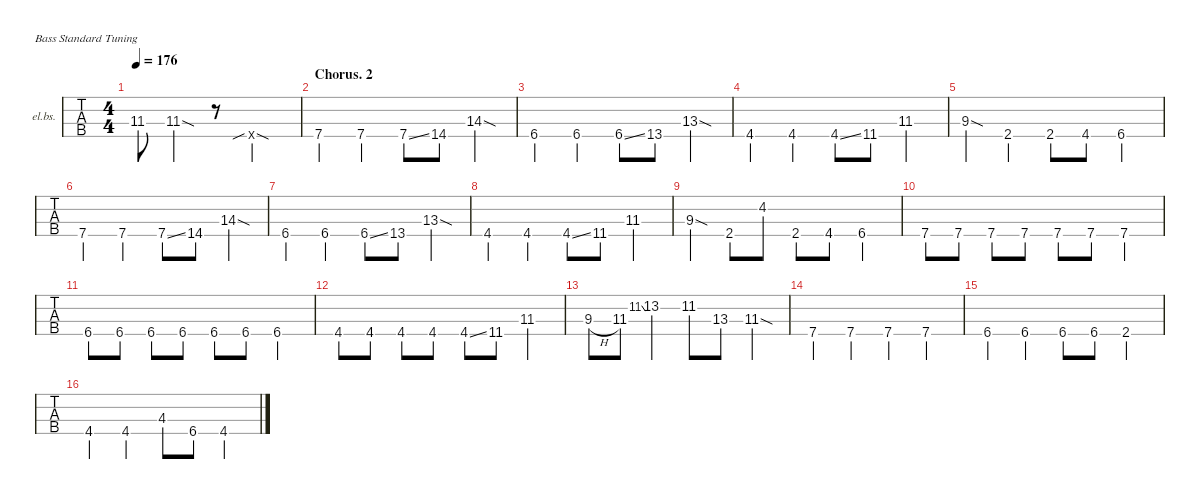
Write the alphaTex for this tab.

\defaultSystemsLayout 4
\hideDynamics
\bracketExtendMode nobrackets
\firstSystemTrackNameOrientation horizontal
\track ("Electric Bass" "el.bs.") {defaultSystemsLayout 4 instrument electricbassfinger}
\staff {tabs}
\tuning (G2 D2 A1 E1)
\ts (4 4)
\tempo 176
\clef f4
\ks f#
11.3{acc #}.8{dy f} 11.3{sod acc #}.4 r.8 11.4{sib sod x acc #}.2 |
\section ("" "Chorus. 2")
7.4{st acc forcenatural}.4 7.4{st acc forcenatural}.4 7.4{ss acc forcenatural}.8 14.4{acc #}.8 14.3{sod acc forcenatural}.4 |
6.4{st acc #}.4 6.4{st acc #}.4 6.4{ss acc #}.8 13.4{acc #}.8 13.3{sod acc #}.4 |
4.4{st acc #}.4 4.4{st acc #}.4 4.4{ss acc #}.8 11.4{acc #}.8 11.3{acc #}.4 |
9.3{sod acc #}.4 2.4{st acc #}.4 2.4{acc #}.8 4.4{acc #}.8 6.4{acc #}.4 |
7.4{st acc forcenatural}.4 7.4{st acc forcenatural}.4 7.4{ss acc forcenatural}.8 14.4{acc #}.8 14.3{sod acc forcenatural}.4 |
6.4{st acc #}.4 6.4{st acc #}.4 6.4{ss acc #}.8 13.4{acc #}.8 13.3{sod acc #}.4 |
4.4{st acc #}.4 4.4{st acc #}.4 4.4{ss acc #}.8 11.4{acc #}.8 11.3{acc #}.4 |
9.3{sod acc #}.4 2.4{acc #}.8 4.2{acc #}.8 2.4{acc #}.8 4.4{acc #}.8 6.4{acc #}.4 |
7.4{acc forcenatural}.8 7.4{acc forcenatural}.8 7.4{acc forcenatural}.8 7.4{acc forcenatural}.8 7.4{acc forcenatural}.8 7.4{acc forcenatural}.8 7.4{acc forcenatural}.4 |
6.4{acc #}.8 6.4{acc #}.8 6.4{acc #}.8 6.4{acc #}.8 6.4{acc #}.8 6.4{acc #}.8 6.4{acc #}.4 |
4.4{acc #}.8 4.4{acc #}.8 4.4{acc #}.8 4.4{acc #}.8 4.4{ss acc #}.8 11.4{acc #}.8 11.3{acc #}.4 |
9.3{h acc #}.8 11.3{acc #}.8 11.2{ss acc #}.8{gr} 13.2{acc #}.4 11.2{acc #}.8 13.3{acc #}.8 11.3{sod acc #}.4 |
7.4{acc forcenatural}.4 7.4{acc forcenatural}.4 7.4{acc forcenatural}.4 7.4{acc forcenatural}.4 |
6.4{acc #}.4 6.4{acc #}.4 6.4{acc #}.8 6.4{acc #}.8 2.4{acc #}.4 |
4.4{acc #}.4 4.4{acc #}.4 4.3{acc #}.8 6.4{acc #}.8 4.4{acc #}.4
